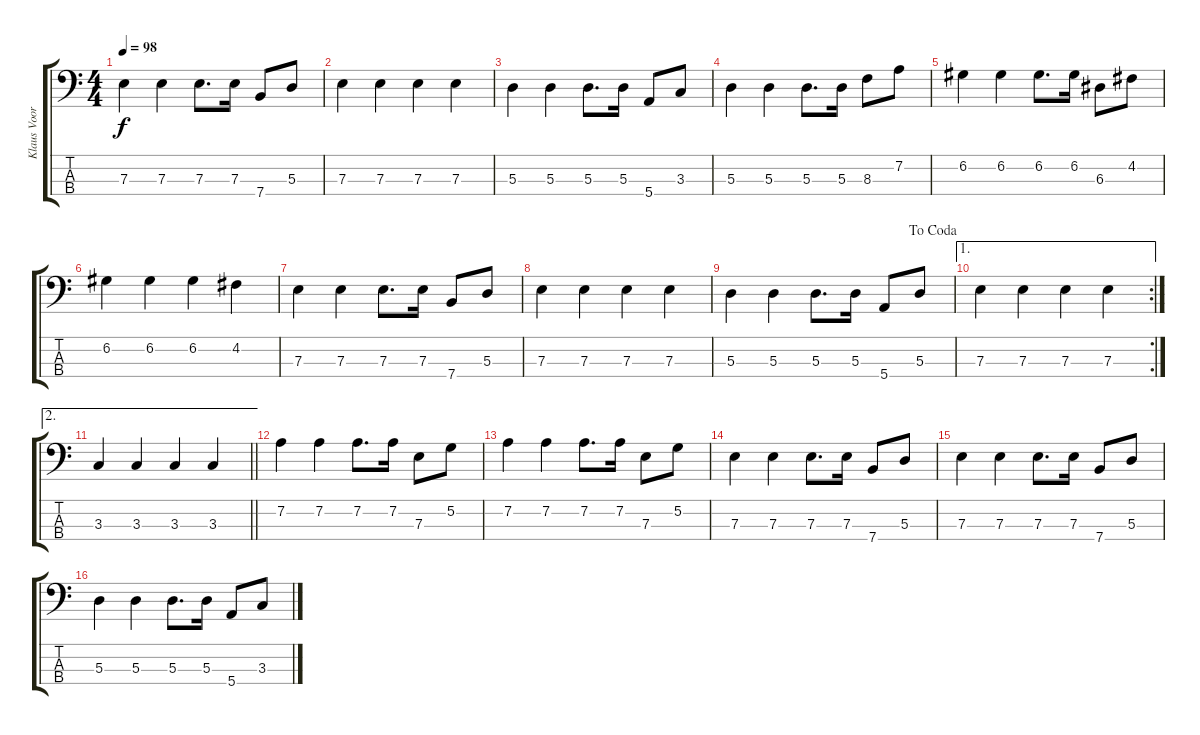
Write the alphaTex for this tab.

\track ("Klaus Voorman - Bass" "Klaus Voor") {instrument electricbassfinger}
\staff {score tabs}
\tuning (G2 D2 A1 E1) {hide}
\ts (4 4)
\tempo 98
\clef f4
\ks c
7.3.4{dy f} 7.3.4 7.3.8{d} 7.3.16 7.4.8 5.3.8 |
7.3.4 7.3.4 7.3.4 7.3.4 |
5.3.4 5.3.4 5.3.8{d} 5.3.16 5.4.8 3.3.8 |
5.3.4 5.3.4 5.3.8{d} 5.3.16 8.3.8 7.2.8 |
6.2.4 6.2.4 6.2.8{d} 6.2.16 6.3.8 4.2.8 |
6.2.4 6.2.4 6.2.4 4.2.4 |
7.3.4 7.3.4 7.3.8{d} 7.3.16 7.4.8 5.3.8 |
7.3.4 7.3.4 7.3.4 7.3.4 |
\jump dacoda
5.3.4 5.3.4 5.3.8{d} 5.3.16 5.4.8 5.3.8 |
\ae 1
\rc 2
7.3.4 7.3.4 7.3.4 7.3.4 |
\ae 2
\barLineRight lightlight
3.3.4 3.3.4 3.3.4 3.3.4 |
7.2.4 7.2.4 7.2.8{d} 7.2.16 7.3.8 5.2.8 |
7.2.4 7.2.4 7.2.8{d} 7.2.16 7.3.8 5.2.8 |
7.3.4 7.3.4 7.3.8{d} 7.3.16 7.4.8 5.3.8 |
7.3.4 7.3.4 7.3.8{d} 7.3.16 7.4.8 5.3.8 |
5.3.4 5.3.4 5.3.8{d} 5.3.16 5.4.8 3.3.8
